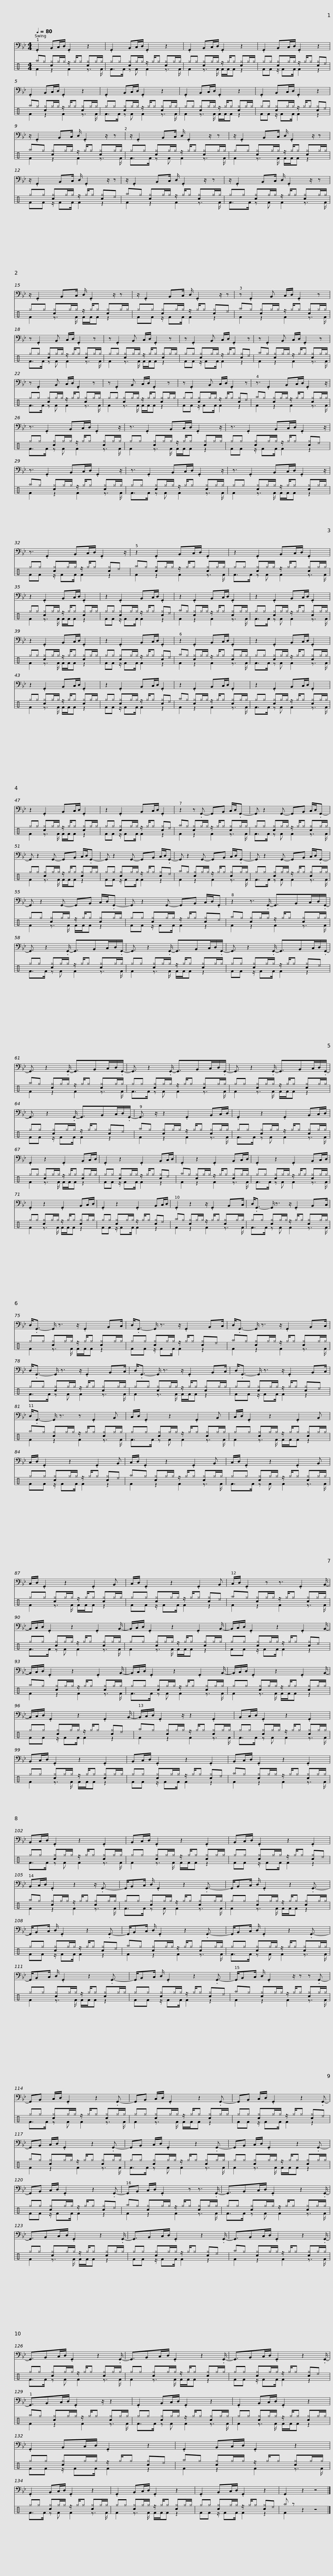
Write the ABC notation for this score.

X:1
%%score 1 ( 2 3 )
L:1/8
Q:1/4=80
M:4/4
I:linebreak $
K:Bb
V:1 bass transpose=-12
V:2 perc
K:none
V:3 perc
K:none
V:1
 .G,,2 B,,C,/D,/ .G,,2 z2 | .G,,2 B,,C,/D,/ .G,,2 z2 | .G,,2 B,,C,/D,/ .G,,2 z2 | .G,,2 B,,C,/D,/ .G,,2 z2 |$ .G,,2 B,,C,/D,/ .G,,2 z2 | %5
 .G,,2 B,,C,/D,/ .G,,2 z2 | .G,,2 B,,C,/D,/ .G,,2 z2 | .G,,2 B,,C,/D,/ .G,,2 z2 |$ z/ .G,,2 B,,C,/ D,/ .G,,2 z/ z | z/ .G,,2 B,,C,/ D,/ .G,,2 z/ z | %10
 z/ .G,,2 B,,C,/ D,/ .G,,2 z/ z |$ z/ .G,,2 B,,C,/ D,/ .G,,2 z/ z | z/ .G,,2 B,,C,/ D,/ .G,,2 z/ z | z/ .G,,2 B,,C,/ D,/ .G,,2 z/ z |$ z/ .G,,2 B,,C,/ D,/ .G,,2 z/ z | %15
 z/ .G,,2 B,,C,/ D,/ .G,,2 z/ z | z .G,,2 B,, C,/D,/ .G,,2 z | z .G,,2 B,, C,/D,/ .G,,2 z |$ z .G,,2 B,, C,/D,/ .G,,2 z | z .G,,2 B,, C,/D,/ .G,,2 z | %20
 z .G,,2 B,, C,/D,/ .G,,2 z | z .G,,2 B,, C,/D,/ .G,,2 z |$ z .G,,2 B,, C,/D,/ .G,,2 z | z .G,,2 B,, C,/D,/ .G,,2 z | z3/2 .G,,2 B,,C,/D,/ .G,,2 z/ | %25
 z3/2 .G,,2 B,,C,/D,/ .G,,2 z/ |$ z3/2 .G,,2 B,,C,/D,/ .G,,2 z/ | z3/2 .G,,2 B,,C,/D,/ .G,,2 z/ | z3/2 .G,,2 B,,C,/D,/ .G,,2 z/ | z3/2 .G,,2 B,,C,/D,/ .G,,2 z/ |$ %30
 z3/2 .G,,2 B,,C,/D,/ .G,,2 z/ | z3/2 .G,,2 B,,C,/D,/ .G,,2 z/ | z2 .G,,2 B,,C,/D,/ .G,,2 | z2 .G,,2 B,,C,/D,/ .G,,2 |$ z2 .G,,2 B,,C,/D,/ .G,,2 | %35
 z2 .G,,2 B,,C,/D,/ .G,,2 | z2 .G,,2 B,,C,/D,/ .G,,2 | z2 .G,,2 B,,C,/D,/ .G,,2 |$ z2 .G,,2 B,,C,/D,/ .G,,2 | z2 .G,,2 B,,C,/D,/ .G,,2 | %40
 z2 .G,,2 B,,C,/D,/ .G,,2 | z2 .G,,2 B,,C,/D,/ .G,,2 |$ z2 .G,,2 B,,C,/D,/ .G,,2 | z2 .G,,2 B,,C,/D,/ .G,,2 | z2 .G,,2 B,,C,/D,/ .G,,2 | %45
 z2 .G,,2 B,,C,/D,/ .G,,2 |$ z2 .G,,2 B,,C,/D,/ .G,,2 | z2 .G,,2 B,,C,/D,/ .G,,2 | z2 z .G,,- G,,B,, C,/D,/.G,,- | G,, z2 G,,- G,,B,, C,/D,/.G,,- |$ %50
 G,, z2 G,,- G,,B,, C,/D,/.G,,- | G,, z2 G,,- G,,B,, C,/D,/.G,,- | G,, z2 G,,- G,,B,, C,/D,/.G,,- | G,, z2 G,,- G,,B,, C,/D,/.G,,- |$ G,, z2 G,,- G,,B,, C,/D,/.G,,- | %55
 G,, z2 G,,- G,,B,, C,/D,/.G,, | z2 z3/2 .G,,/- G,,3/2B,,C,/D,/.G,,/- | G,,3/2 z2 .G,,/- G,,3/2B,,C,/D,/.G,,/- |$ G,,3/2 z2 .G,,/- G,,3/2B,,C,/D,/.G,,/- | G,,3/2 z2 .G,,/- G,,3/2B,,C,/D,/.G,,/- | %60
 G,,3/2 z2 .G,,/- G,,3/2B,,C,/D,/.G,,/- |$ G,,3/2 z2 .G,,/- G,,3/2B,,C,/D,/.G,,/- | G,,3/2 z2 .G,,/- G,,3/2B,,C,/D,/.G,,/- | G,,3/2 z2 .G,,/- G,,3/2B,,C,/D,/.G,,/- |$ G,,3/2 z/ z2 .G,,2 B,,C,/D,/ | %65
 .G,,2 z2 .G,,2 B,,C,/D,/ | .G,,2 z2 .G,,2 B,,C,/D,/ | .G,,2 z2 .G,,2 B,,C,/D,/ |$ .G,,2 z2 .G,,2 B,,C,/D,/ | .G,,2 z2 .G,,2 B,,C,/D,/ | %70
 .G,,2 z2 .G,,2 B,,C,/D,/ | .G,,2 z2 .G,,2 B,,C,/D,/ |$ .G,,2 z2 z/ .G,,2 B,,C,/ | D,<.G,,- G,,/ z3/2 z/ .G,,2 B,,C,/ | D,<.G,,- G,,/ z3/2 z/ .G,,2 B,,C,/ |$ %75
 D,<.G,,- G,,/ z3/2 z/ .G,,2 B,,C,/ | D,<.G,,- G,,/ z3/2 z/ .G,,2 B,,C,/ | D,<.G,,- G,,/ z3/2 z/ .G,,2 B,,C,/ |$ D,<.G,,- G,,/ z3/2 z/ .G,,2 B,,C,/ | D,<.G,,- G,,/ z3/2 z/ .G,,2 B,,C,/ | %80
 D,<.G,,- G,,/ z3/2 z .G,,2 B,, |$ C,/D,/ .G,,2 z2 .G,,2 B,, | C,/D,/ .G,,2 z2 .G,,2 B,, | C,/D,/ .G,,2 z2 .G,,2 B,, | C,/D,/ .G,,2 z2 .G,,2 B,, |$ %85
 C,/D,/ .G,,2 z2 .G,,2 B,, | C,/D,/ .G,,2 z2 .G,,2 B,, | C,/D,/ .G,,2 z2 .G,,2 B,, | C,/D,/ .G,,2 z z3/2 .G,,2 B,,/- |$ B,,/C,/D,/ .G,,2 z2 .G,,2 B,,/- | %90
 B,,/C,/D,/ .G,,2 z2 .G,,2 B,,/- | B,,/C,/D,/ .G,,2 z2 .G,,2 B,,/- |$ B,,/C,/D,/ .G,,2 z2 .G,,2 B,,/- | B,,/C,/D,/ .G,,2 z2 .G,,2 B,,/- | B,,/C,/D,/ .G,,2 z2 .G,,2 B,,/- |$ %95
 B,,/C,/D,/ .G,,2 z2 .G,,2 B,,/- | B,,/C,/D,/ .G,,2 z/ z2 .G,,2 | B,,C,/D,/ .G,,2 z2 .G,,2 | B,,C,/D,/ .G,,2 z2 .G,,2 |$ B,,C,/D,/ .G,,2 z2 .G,,2 | %100
 B,,C,/D,/ .G,,2 z2 .G,,2 | B,,C,/D,/ .G,,2 z2 .G,,2 | B,,C,/D,/ .G,,2 z2 .G,,2 |$ B,,C,/D,/ .G,,2 z2 .G,,2 | B,,C,/D,/ .G,,2 z2 z/ .G,,3/2- | %105
 G,,/B,,C,/ D,/ .G,,2 z2 .G,,3/2- |$ G,,/B,,C,/ D,/ .G,,2 z2 .G,,3/2- | G,,/B,,C,/ D,/ .G,,2 z2 .G,,3/2- | G,,/B,,C,/ D,/ .G,,2 z2 .G,,3/2- |$ G,,/B,,C,/ D,/ .G,,2 z2 .G,,3/2- | %110
 G,,/B,,C,/ D,/ .G,,2 z2 .G,,3/2- | G,,/B,,C,/ D,/ .G,,2 z2 .G,,3/2- |$ G,,/B,,C,/ D,/ .G,,2 z/ z z .G,,- | G,,B,, C,/D,/ .G,,2 z2 .G,,- | G,,B,, C,/D,/ .G,,2 z2 .G,,- | %115
 G,,B,, C,/D,/ .G,,2 z2 .G,,- |$ G,,B,, C,/D,/ .G,,2 z2 .G,,- | G,,B,, C,/D,/ .G,,2 z2 .G,,- | G,,B,, C,/D,/ .G,,2 z2 .G,,- | G,,B,, C,/D,/ .G,,2 z2 .G,,- |$ %120
 G,,B,, C,/D,/ .G,,2 z z3/2 .G,,/- | G,,3/2B,,C,/D,/ .G,,2 z2 .G,,/- | G,,3/2B,,C,/D,/ .G,,2 z2 .G,,/- |$ G,,3/2B,,C,/D,/ .G,,2 z2 .G,,/- | G,,3/2B,,C,/D,/ .G,,2 z2 .G,,/- | %125
 G,,3/2B,,C,/D,/ .G,,2 z2 .G,,/- |$ G,,3/2B,,C,/D,/ .G,,2 z2 .G,,/- | G,,3/2B,,C,/D,/ .G,,2 z2 .G,,/- | G,,3/2B,,C,/D,/ .G,,2 z/ z2 |$ .G,,2 B,,C,/D,/ .G,,2 z2 | %130
 .G,,2 B,,C,/D,/ .G,,2 z2 | .G,,2 B,,C,/D,/ .G,,2 z2 | .G,,2 B,,C,/D,/ .G,,2 z2 |$ .G,,2 B,,C,/D,/ .G,,2 z2 | .G,,2 B,,C,/D,/ .G,,2 z2 | %135
 .G,,2 B,,C,/D,/ .G,,2 z2 | G,,2 z2 z4 |] %137
V:2
[K:C] ^a^g [c^g]^g/^g/ z/ ^g/^g [c^g]^g/^g/ | ^g^g [c^g]^g/^g/ z/ ^g/^g [c^g]^g/^g/ | ^g^g [c^g]^g/^g/ z/ ^g/^g [c^g]^g/^g/ | ^g^g [c^g]^g/^g/ z/ ^g/^g [c^g]^e |$ ^a^g [c^g]^g/^g/ z/ ^g/^g [c^g]^g/^g/ | %5
 ^g^g [c^g]^g/^g/ z/ ^g/^g [c^g]^g/^g/ | ^g^g [c^g]^g/^g/ z/ ^g/^g [c^g]^g/^g/ | ^g^g [c^g]^g/^g/ z/ ^g/^g [c^g]^e |$ ^a^g [c^g]^g/^g/ z/ ^g/^g [c^g]^g/^g/ | ^g^g [c^g]^g/^g/ z/ ^g/^g [c^g]^g/^g/ | %10
 ^g^g [c^g]^g/^g/ z/ ^g/^g [c^g]^g/^g/ |$ ^g^g [c^g]^g/^g/ z/ ^g/^g [c^g]^e | ^a^g [c^g]^g/^g/ z/ ^g/^g [c^g]^g/^g/ | ^g^g [c^g]^g/^g/ z/ ^g/^g [c^g]^g/^g/ |$ ^g^g [c^g]^g/^g/ z/ ^g/^g [c^g]^g/^g/ | %15
 ^g^g [c^g]^g/^g/ z/ ^g/^g [c^g]^e | ^a^g [c^g]^g/^g/ z/ ^g/^g [c^g]^g/^g/ | ^g^g [c^g]^g/^g/ z/ ^g/^g [c^g]^g/^g/ |$ ^g^g [c^g]^g/^g/ z/ ^g/^g [c^g]^g/^g/ | ^g^g [c^g]^g/^g/ z/ ^g/^g [c^g]^e | %20
 ^a^g [c^g]^g/^g/ z/ ^g/^g [c^g]^g/^g/ | ^g^g [c^g]^g/^g/ z/ ^g/^g [c^g]^g/^g/ |$ ^g^g [c^g]^g/^g/ z/ ^g/^g [c^g]^g/^g/ | ^g^g [c^g]^g/^g/ z/ ^g/^g [c^g]^e | ^a^g [c^g]^g/^g/ z/ ^g/^g [c^g]^g/^g/ | %25
 ^g^g [c^g]^g/^g/ z/ ^g/^g [c^g]^g/^g/ |$ ^g^g [c^g]^g/^g/ z/ ^g/^g [c^g]^g/^g/ | ^g^g [c^g]^g/^g/ z/ ^g/^g [c^g]^e | ^a^g [c^g]^g/^g/ z/ ^g/^g [c^g]^g/^g/ | ^g^g [c^g]^g/^g/ z/ ^g/^g [c^g]^g/^g/ |$ %30
 ^g^g [c^g]^g/^g/ z/ ^g/^g [c^g]^g/^g/ | ^g^g [c^g]^g/^g/ z/ ^g/^g [c^g]^e | ^a^g [c^g]^g/^g/ z/ ^g/^g [c^g]^g/^g/ | ^g^g [c^g]^g/^g/ z/ ^g/^g [c^g]^g/^g/ |$ ^g^g [c^g]^g/^g/ z/ ^g/^g [c^g]^g/^g/ | %35
 ^g^g [c^g]^g/^g/ z/ ^g/^g [c^g]^e | ^a^g [c^g]^g/^g/ z/ ^g/^g [c^g]^g/^g/ | ^g^g [c^g]^g/^g/ z/ ^g/^g [c^g]^g/^g/ |$ ^g^g [c^g]^g/^g/ z/ ^g/^g [c^g]^g/^g/ | ^g^g [c^g]^g/^g/ z/ ^g/^g [c^g]^e | %40
 ^a^g [c^g]^g/^g/ z/ ^g/^g [c^g]^g/^g/ | ^g^g [c^g]^g/^g/ z/ ^g/^g [c^g]^g/^g/ |$ ^g^g [c^g]^g/^g/ z/ ^g/^g [c^g]^g/^g/ | ^g^g [c^g]^g/^g/ z/ ^g/^g [c^g]^e | ^a^g [c^g]^g/^g/ z/ ^g/^g [c^g]^g/^g/ | %45
 ^g^g [c^g]^g/^g/ z/ ^g/^g [c^g]^g/^g/ |$ ^g^g [c^g]^g/^g/ z/ ^g/^g [c^g]^g/^g/ | ^g^g [c^g]^g/^g/ z/ ^g/^g [c^g]^e | ^a^g [c^g]^g/^g/ z/ ^g/^g [c^g]^g/^g/ | ^g^g [c^g]^g/^g/ z/ ^g/^g [c^g]^g/^g/ |$ %50
 ^g^g [c^g]^g/^g/ z/ ^g/^g [c^g]^g/^g/ | ^g^g [c^g]^g/^g/ z/ ^g/^g [c^g]^e | ^a^g [c^g]^g/^g/ z/ ^g/^g [c^g]^g/^g/ | ^g^g [c^g]^g/^g/ z/ ^g/^g [c^g]^g/^g/ |$ ^g^g [c^g]^g/^g/ z/ ^g/^g [c^g]^g/^g/ | %55
 ^g^g [c^g]^g/^g/ z/ ^g/^g [c^g]^e | ^a^g [c^g]^g/^g/ z/ ^g/^g [c^g]^g/^g/ | ^g^g [c^g]^g/^g/ z/ ^g/^g [c^g]^g/^g/ |$ ^g^g [c^g]^g/^g/ z/ ^g/^g [c^g]^g/^g/ | ^g^g [c^g]^g/^g/ z/ ^g/^g [c^g]^e | %60
 ^a^g [c^g]^g/^g/ z/ ^g/^g [c^g]^g/^g/ |$ ^g^g [c^g]^g/^g/ z/ ^g/^g [c^g]^g/^g/ | ^g^g [c^g]^g/^g/ z/ ^g/^g [c^g]^g/^g/ | ^g^g [c^g]^g/^g/ z/ ^g/^g [c^g]^e |$ ^a^g [c^g]^g/^g/ z/ ^g/^g [c^g]^g/^g/ | %65
 ^g^g [c^g]^g/^g/ z/ ^g/^g [c^g]^g/^g/ | ^g^g [c^g]^g/^g/ z/ ^g/^g [c^g]^g/^g/ | ^g^g [c^g]^g/^g/ z/ ^g/^g [c^g]^e |$ ^a^g [c^g]^g/^g/ z/ ^g/^g [c^g]^g/^g/ | ^g^g [c^g]^g/^g/ z/ ^g/^g [c^g]^g/^g/ | %70
 ^g^g [c^g]^g/^g/ z/ ^g/^g [c^g]^g/^g/ | ^g^g [c^g]^g/^g/ z/ ^g/^g [c^g]^e |$ ^a^g [c^g]^g/^g/ z/ ^g/^g [c^g]^g/^g/ | ^g^g [c^g]^g/^g/ z/ ^g/^g [c^g]^g/^g/ | ^g^g [c^g]^g/^g/ z/ ^g/^g [c^g]^g/^g/ |$ %75
 ^g^g [c^g]^g/^g/ z/ ^g/^g [c^g]^e | ^a^g [c^g]^g/^g/ z/ ^g/^g [c^g]^g/^g/ | ^g^g [c^g]^g/^g/ z/ ^g/^g [c^g]^g/^g/ |$ ^g^g [c^g]^g/^g/ z/ ^g/^g [c^g]^g/^g/ | ^g^g [c^g]^g/^g/ z/ ^g/^g [c^g]^e | %80
 ^a^g [c^g]^g/^g/ z/ ^g/^g [c^g]^g/^g/ |$ ^g^g [c^g]^g/^g/ z/ ^g/^g [c^g]^g/^g/ | ^g^g [c^g]^g/^g/ z/ ^g/^g [c^g]^g/^g/ | ^g^g [c^g]^g/^g/ z/ ^g/^g [c^g]^e | ^a^g [c^g]^g/^g/ z/ ^g/^g [c^g]^g/^g/ |$ %85
 ^g^g [c^g]^g/^g/ z/ ^g/^g [c^g]^g/^g/ | ^g^g [c^g]^g/^g/ z/ ^g/^g [c^g]^g/^g/ | ^g^g [c^g]^g/^g/ z/ ^g/^g [c^g]^e | ^a^g [c^g]^g/^g/ z/ ^g/^g [c^g]^g/^g/ |$ ^g^g [c^g]^g/^g/ z/ ^g/^g [c^g]^g/^g/ | %90
 ^g^g [c^g]^g/^g/ z/ ^g/^g [c^g]^g/^g/ | ^g^g [c^g]^g/^g/ z/ ^g/^g [c^g]^e |$ ^a^g [c^g]^g/^g/ z/ ^g/^g [c^g]^g/^g/ | ^g^g [c^g]^g/^g/ z/ ^g/^g [c^g]^g/^g/ | ^g^g [c^g]^g/^g/ z/ ^g/^g [c^g]^g/^g/ |$ %95
 ^g^g [c^g]^g/^g/ z/ ^g/^g [c^g]^e | ^a^g [c^g]^g/^g/ z/ ^g/^g [c^g]^g/^g/ | ^g^g [c^g]^g/^g/ z/ ^g/^g [c^g]^g/^g/ | ^g^g [c^g]^g/^g/ z/ ^g/^g [c^g]^g/^g/ |$ ^g^g [c^g]^g/^g/ z/ ^g/^g [c^g]^e | %100
 ^a^g [c^g]^g/^g/ z/ ^g/^g [c^g]^g/^g/ | ^g^g [c^g]^g/^g/ z/ ^g/^g [c^g]^g/^g/ | ^g^g [c^g]^g/^g/ z/ ^g/^g [c^g]^g/^g/ |$ ^g^g [c^g]^g/^g/ z/ ^g/^g [c^g]^e | ^a^g [c^g]^g/^g/ z/ ^g/^g [c^g]^g/^g/ | %105
 ^g^g [c^g]^g/^g/ z/ ^g/^g [c^g]^g/^g/ |$ ^g^g [c^g]^g/^g/ z/ ^g/^g [c^g]^g/^g/ | ^g^g [c^g]^g/^g/ z/ ^g/^g [c^g]^e | ^a^g [c^g]^g/^g/ z/ ^g/^g [c^g]^g/^g/ |$ ^g^g [c^g]^g/^g/ z/ ^g/^g [c^g]^g/^g/ | %110
 ^g^g [c^g]^g/^g/ z/ ^g/^g [c^g]^g/^g/ | ^g^g [c^g]^g/^g/ z/ ^g/^g [c^g]^e |$ ^a^g [c^g]^g/^g/ z/ ^g/^g [c^g]^g/^g/ | ^g^g [c^g]^g/^g/ z/ ^g/^g [c^g]^g/^g/ | ^g^g [c^g]^g/^g/ z/ ^g/^g [c^g]^g/^g/ | %115
 ^g^g [c^g]^g/^g/ z/ ^g/^g [c^g]^e |$ ^a^g [c^g]^g/^g/ z/ ^g/^g [c^g]^g/^g/ | ^g^g [c^g]^g/^g/ z/ ^g/^g [c^g]^g/^g/ | ^g^g [c^g]^g/^g/ z/ ^g/^g [c^g]^g/^g/ | ^g^g [c^g]^g/^g/ z/ ^g/^g [c^g]^e |$ %120
 ^a^g [c^g]^g/^g/ z/ ^g/^g [c^g]^g/^g/ | ^g^g [c^g]^g/^g/ z/ ^g/^g [c^g]^g/^g/ | ^g^g [c^g]^g/^g/ z/ ^g/^g [c^g]^g/^g/ |$ ^g^g [c^g]^g/^g/ z/ ^g/^g [c^g]^e | ^a^g [c^g]^g/^g/ z/ ^g/^g [c^g]^g/^g/ | %125
 ^g^g [c^g]^g/^g/ z/ ^g/^g [c^g]^g/^g/ |$ ^g^g [c^g]^g/^g/ z/ ^g/^g [c^g]^g/^g/ | ^g^g [c^g]^g/^g/ z/ ^g/^g [c^g]^e | ^a^g [c^g]^g/^g/ z/ ^g/^g [c^g]^g/^g/ |$ ^g^g [c^g]^g/^g/ z/ ^g/^g [c^g]^g/^g/ | %130
 ^g^g [c^g]^g/^g/ z/ ^g/^g [c^g]^g/^g/ | ^g^g [c^g]^g/^g/ z/ ^g/^g [c^g]^e | ^a^g [c^g]^g/^g/ z/ ^g/^g [c^g]^g/^g/ |$ ^g^g [c^g]^g/^g/ z/ ^g/^g [c^g]^g/^g/ | ^g^g [c^g]^g/^g/ z/ ^g/^g [c^g]^g/^g/ | %135
 ^g^g [c^g]^g/^g/ z/ ^g/^g [c^g]^e | ^a z z2 z4 |] %137
V:3
[K:C] F2 z2 F2 z3/2 F/ | F>F z F F2 z3/2 F/ | F2 z3/2 F/ F/F/F z2 | FF z/ FF/ F2 z2 |$ F2 z2 F2 z3/2 F/ | %5
 F>F z F F2 z3/2 F/ | F2 z3/2 F/ F/F/F z2 | FF z/ FF/ F2 z2 |$ F2 z2 F2 z3/2 F/ | F>F z F F2 z3/2 F/ | %10
 F2 z3/2 F/ F/F/F z2 |$ FF z/ FF/ F2 z2 | F2 z2 F2 z3/2 F/ | F>F z F F2 z3/2 F/ |$ F2 z3/2 F/ F/F/F z2 | %15
 FF z/ FF/ F2 z2 | F2 z2 F2 z3/2 F/ | F>F z F F2 z3/2 F/ |$ F2 z3/2 F/ F/F/F z2 | FF z/ FF/ F2 z2 | %20
 F2 z2 F2 z3/2 F/ | F>F z F F2 z3/2 F/ |$ F2 z3/2 F/ F/F/F z2 | FF z/ FF/ F2 z2 | F2 z2 F2 z3/2 F/ | %25
 F>F z F F2 z3/2 F/ |$ F2 z3/2 F/ F/F/F z2 | FF z/ FF/ F2 z2 | F2 z2 F2 z3/2 F/ | F>F z F F2 z3/2 F/ |$ %30
 F2 z3/2 F/ F/F/F z2 | FF z/ FF/ F2 z2 | F2 z2 F2 z3/2 F/ | F>F z F F2 z3/2 F/ |$ F2 z3/2 F/ F/F/F z2 | %35
 FF z/ FF/ F2 z2 | F2 z2 F2 z3/2 F/ | F>F z F F2 z3/2 F/ |$ F2 z3/2 F/ F/F/F z2 | FF z/ FF/ F2 z2 | %40
 F2 z2 F2 z3/2 F/ | F>F z F F2 z3/2 F/ |$ F2 z3/2 F/ F/F/F z2 | FF z/ FF/ F2 z2 | F2 z2 F2 z3/2 F/ | %45
 F>F z F F2 z3/2 F/ |$ F2 z3/2 F/ F/F/F z2 | FF z/ FF/ F2 z2 | F2 z2 F2 z3/2 F/ | F>F z F F2 z3/2 F/ |$ %50
 F2 z3/2 F/ F/F/F z2 | FF z/ FF/ F2 z2 | F2 z2 F2 z3/2 F/ | F>F z F F2 z3/2 F/ |$ F2 z3/2 F/ F/F/F z2 | %55
 FF z/ FF/ F2 z2 | F2 z2 F2 z3/2 F/ | F>F z F F2 z3/2 F/ |$ F2 z3/2 F/ F/F/F z2 | FF z/ FF/ F2 z2 | %60
 F2 z2 F2 z3/2 F/ |$ F>F z F F2 z3/2 F/ | F2 z3/2 F/ F/F/F z2 | FF z/ FF/ F2 z2 |$ F2 z2 F2 z3/2 F/ | %65
 F>F z F F2 z3/2 F/ | F2 z3/2 F/ F/F/F z2 | FF z/ FF/ F2 z2 |$ F2 z2 F2 z3/2 F/ | F>F z F F2 z3/2 F/ | %70
 F2 z3/2 F/ F/F/F z2 | FF z/ FF/ F2 z2 |$ F2 z2 F2 z3/2 F/ | F>F z F F2 z3/2 F/ | F2 z3/2 F/ F/F/F z2 |$ %75
 FF z/ FF/ F2 z2 | F2 z2 F2 z3/2 F/ | F>F z F F2 z3/2 F/ |$ F2 z3/2 F/ F/F/F z2 | FF z/ FF/ F2 z2 | %80
 F2 z2 F2 z3/2 F/ |$ F>F z F F2 z3/2 F/ | F2 z3/2 F/ F/F/F z2 | FF z/ FF/ F2 z2 | F2 z2 F2 z3/2 F/ |$ %85
 F>F z F F2 z3/2 F/ | F2 z3/2 F/ F/F/F z2 | FF z/ FF/ F2 z2 | F2 z2 F2 z3/2 F/ |$ F>F z F F2 z3/2 F/ | %90
 F2 z3/2 F/ F/F/F z2 | FF z/ FF/ F2 z2 |$ F2 z2 F2 z3/2 F/ | F>F z F F2 z3/2 F/ | F2 z3/2 F/ F/F/F z2 |$ %95
 FF z/ FF/ F2 z2 | F2 z2 F2 z3/2 F/ | F>F z F F2 z3/2 F/ | F2 z3/2 F/ F/F/F z2 |$ FF z/ FF/ F2 z2 | %100
 F2 z2 F2 z3/2 F/ | F>F z F F2 z3/2 F/ | F2 z3/2 F/ F/F/F z2 |$ FF z/ FF/ F2 z2 | F2 z2 F2 z3/2 F/ | %105
 F>F z F F2 z3/2 F/ |$ F2 z3/2 F/ F/F/F z2 | FF z/ FF/ F2 z2 | F2 z2 F2 z3/2 F/ |$ F>F z F F2 z3/2 F/ | %110
 F2 z3/2 F/ F/F/F z2 | FF z/ FF/ F2 z2 |$ F2 z2 F2 z3/2 F/ | F>F z F F2 z3/2 F/ | F2 z3/2 F/ F/F/F z2 | %115
 FF z/ FF/ F2 z2 |$ F2 z2 F2 z3/2 F/ | F>F z F F2 z3/2 F/ | F2 z3/2 F/ F/F/F z2 | FF z/ FF/ F2 z2 |$ %120
 F2 z2 F2 z3/2 F/ | F>F z F F2 z3/2 F/ | F2 z3/2 F/ F/F/F z2 |$ FF z/ FF/ F2 z2 | F2 z2 F2 z3/2 F/ | %125
 F>F z F F2 z3/2 F/ |$ F2 z3/2 F/ F/F/F z2 | FF z/ FF/ F2 z2 | F2 z2 F2 z3/2 F/ |$ F>F z F F2 z3/2 F/ | %130
 F2 z3/2 F/ F/F/F z2 | FF z/ FF/ F2 z2 | F2 z2 F2 z3/2 F/ |$ F>F z F F2 z3/2 F/ | F2 z3/2 F/ F/F/F z2 | %135
 FF z/ FF/ F2 z2 | F2 z2 z4 |] %137
